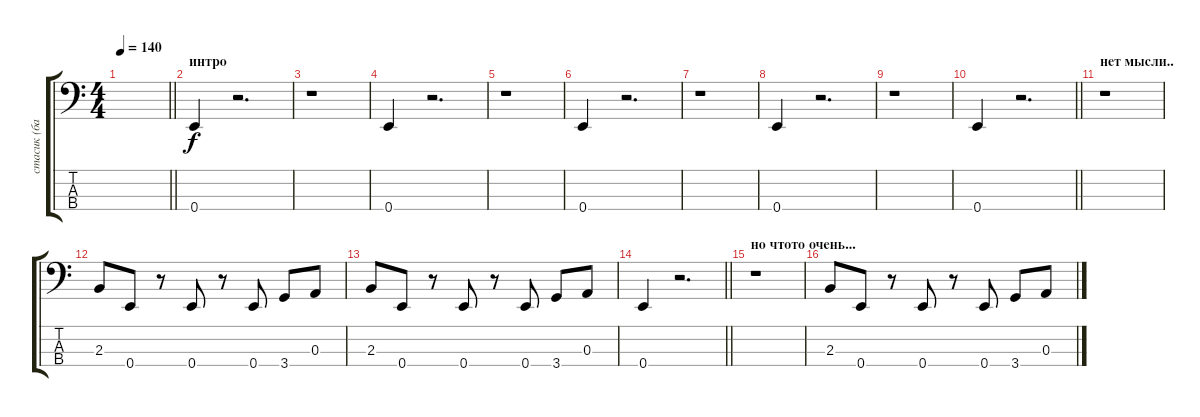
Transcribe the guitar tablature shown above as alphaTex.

\track ("стасик (бас)" "стасик (ба") {instrument electricbasspick}
\staff {score tabs}
\tuning (G2 D2 A1 E1) {hide}
\ts (4 4)
\tempo 140
\clef f4
\barLineRight lightlight
\ks c
|
\section ("" "интро")
0.4.4 r.2{d} |
r.1 |
0.4.4 r.2{d} |
r.1 |
0.4.4 r.2{d} |
r.1 |
0.4.4 r.2{d} |
r.1 |
\barLineRight lightlight
0.4.4 r.2{d} |
\section ("" "нет мысли..")
r.1 |
2.3.8 0.4.8 r.8 0.4.8 r.8 0.4.8 3.4.8 0.3.8 |
2.3.8 0.4.8 r.8 0.4.8 r.8 0.4.8 3.4.8 0.3.8 |
\barLineRight lightlight
0.4.4 r.2{d} |
\section ("" "но чтото очень...")
r.1 |
2.3.8 0.4.8 r.8 0.4.8 r.8 0.4.8 3.4.8 0.3.8
